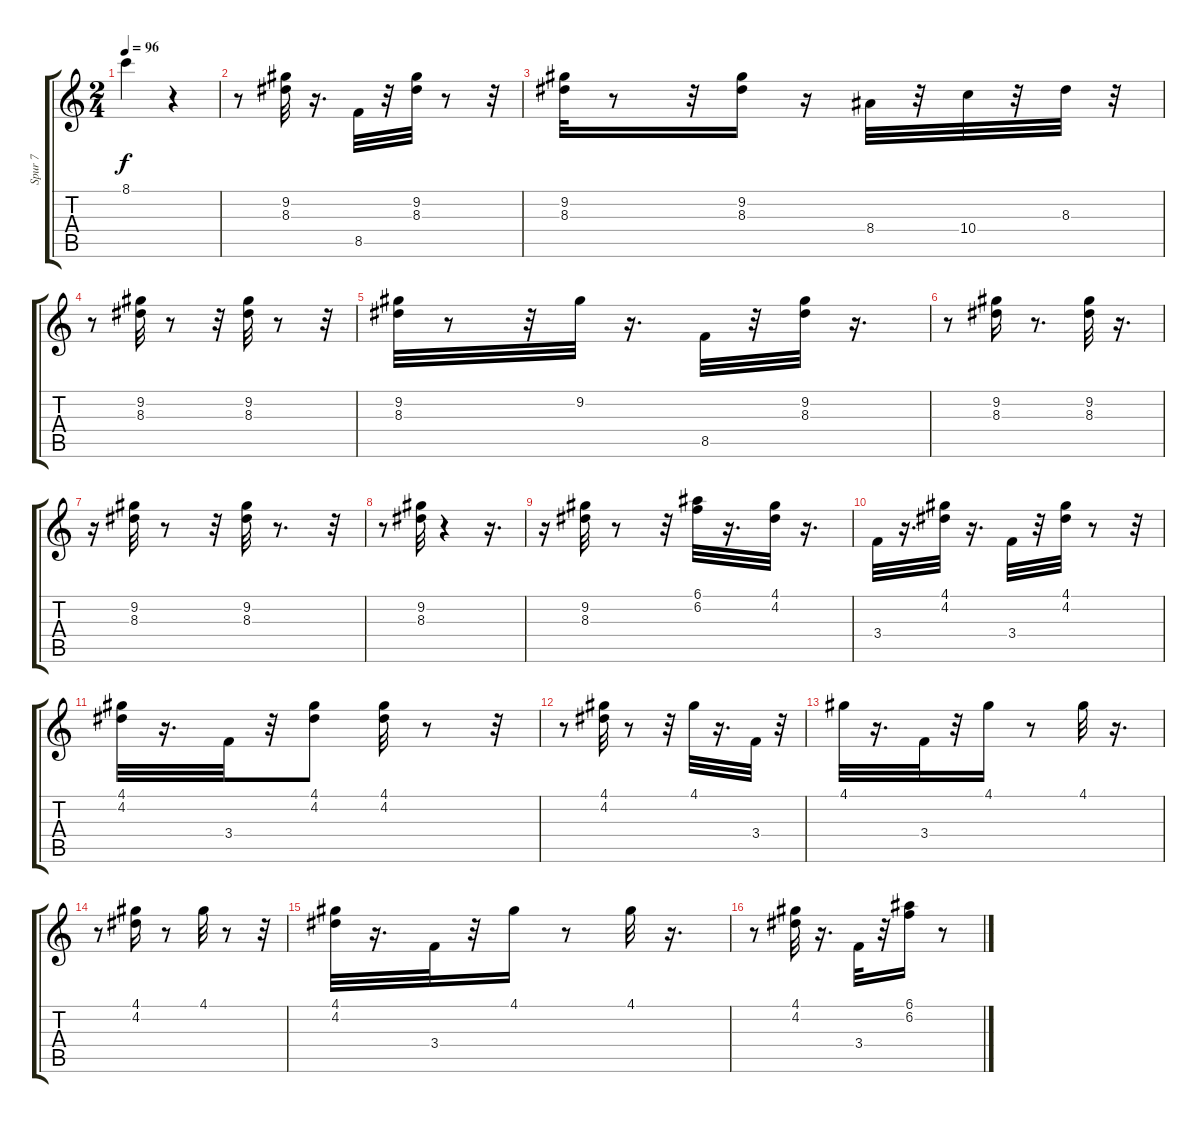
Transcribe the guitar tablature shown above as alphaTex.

\track ("Spur 7" "Spur 7") {instrument electricguitarmuted}
\staff {score tabs}
\tuning (E4 B3 G3 D3 A2 E2) {hide}
\ts (2 4)
\tempo 96
\clef g2
\ks c
8.1.4{dy f} r.4 |
r.8 (9.2 8.3).32 r.16{d} 8.5.32 r.32 (9.2 8.3).32 r.8 r.32 |
(9.2 8.3).32 r.8 r.32 (9.2 8.3).16 r.16 8.4.32 r.32 10.4.32 r.32 8.3.32 r.32 |
r.8 (9.2 8.3).32 r.8 r.32 (9.2 8.3).32 r.8 r.32 |
(9.2 8.3).32 r.8 r.32 9.2.32 r.16{d} 8.5.32 r.32 (9.2 8.3).32 r.16{d} |
r.8 (9.2 8.3).16 r.8{d} (9.2 8.3).32 r.16{d} |
r.16 (9.2 8.3).32 r.8 r.32 (9.2 8.3).32 r.8{d} r.32 |
r.8 (9.2 8.3).32 r.4 r.16{d} |
r.16 (9.2 8.3).32 r.8 r.32 (6.1 6.2).32 r.16{d} (4.1 4.2).32 r.16{d} |
3.4.32 r.16{d} (4.1 4.2).32 r.16{d} 3.4.32 r.32 (4.1 4.2).32 r.8 r.32 |
(4.1 4.2).32 r.16{d} 3.4.32 r.32 (4.1 4.2).8 (4.1 4.2).32 r.8 r.32 |
r.8 (4.1 4.2).32 r.8 r.32 4.1.32 r.16{d} 3.4.32 r.32 |
4.1.32 r.16{d} 3.4.32 r.32 4.1.16 r.8 4.1.32 r.16{d} |
r.8 (4.1 4.2).16 r.8 4.1.32 r.8 r.32 |
(4.1 4.2).32 r.16{d} 3.4.32 r.32 4.1.16 r.8 4.1.32 r.16{d} |
r.8 (4.1 4.2).32 r.16{d} 3.4.32 r.32 (6.1 6.2).16 r.8
